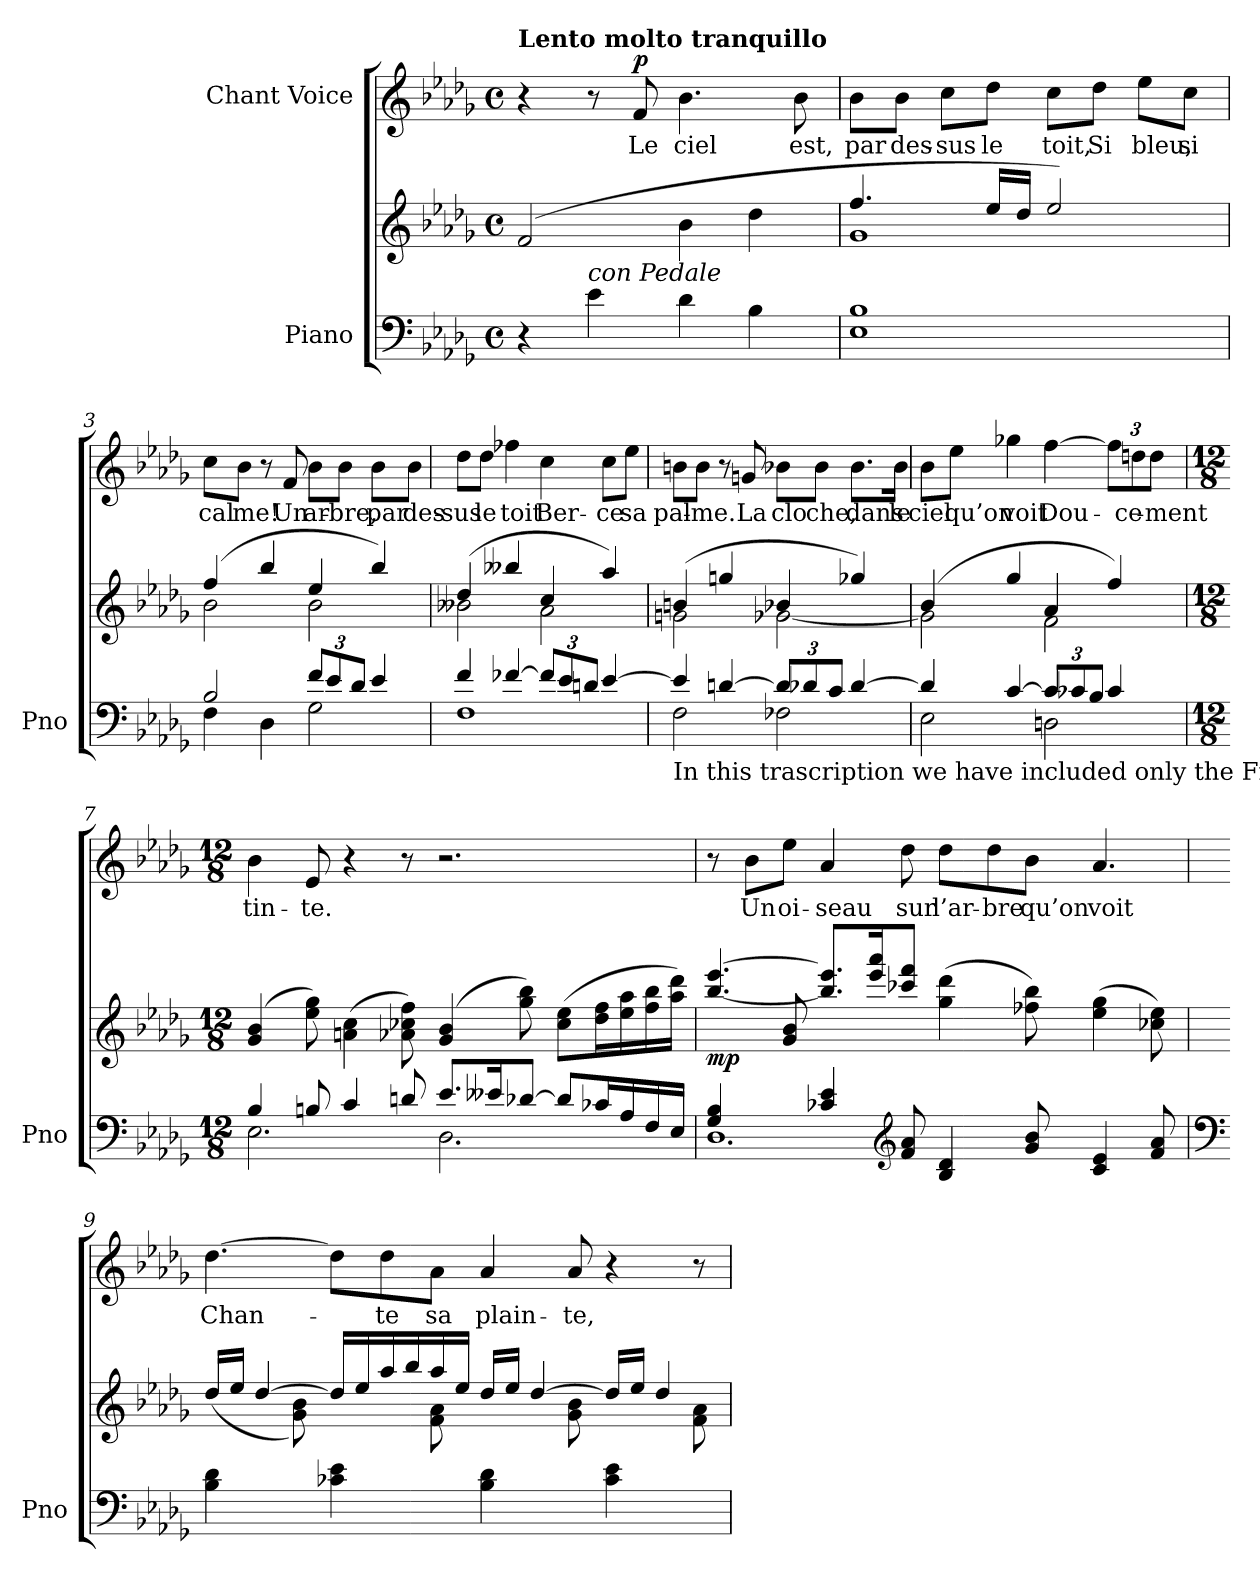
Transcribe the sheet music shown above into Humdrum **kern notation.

**kern	**kern	**dynam	**kern	**text	**dynam
*part2	*part2	*part2	*part1	*part1	*part1
*staff3	*staff2	*staff2/3	*staff1	*staff1	*staff1
*I"Piano	*	*	*I"Chant                                  Voice	*	*
*I'Pno	*	*	*	*	*
*clefF4	*clefG2	*	*clefG2	*	*
*k[b-e-a-d-g-]	*k[b-e-a-d-g-]	*	*k[b-e-a-d-g-]	*	*
*M4/4	*M4/4	*	*M4/4	*	*
*met(c)	*met(c)	*	*met(c)	*	*
=1	=1	=1	=1	=1	=1
!	!	!	!LO:TX:a:B:t=Lento molto tranquillo	!	!
!	!	!LO:DY:b	!	!	!
!	!	!LO:DY:n=1:b	!	!	!
4r	(2f/	pp other-dynamics	4r	.	.
!LO:TX:i:t=con Pedale	!	!	!	!	!
4e-\	.	.	8r	.	.
!	!	!	!	!	!LO:DY:a
.	.	.	8f/	Le	p
4d-\	4b-\	.	4.b-\	ciel	.
4B-\	4dd-\	.	.	.	.
.	.	.	8b-\	est,	.
=2	=2	=2	=2	=2	=2
*	*^	*	*	*	*
1E- 1B-	4.ff/	1g-	.	8b-\L	par	.
.	.	.	.	8b-\J	des-	.
.	.	.	.	8cc\L	-sus	.
.	16ee-/LL	.	.	8dd-\J	le	.
.	16dd-/JJ	.	.	.	.	.
.	2ee-/)	.	.	8cc\L	toit,	.
.	.	.	.	8dd-\J	Si	.
.	.	.	.	8ee-\L	bleu,	.
.	.	.	.	8cc\J	si	.
=3	=3	=3	=3	=3	=3	=3
*^	*	*	*	*	*	*
2B-/	4F\	(4ff/	2b-\	.	8cc\L	cal-	.
.	.	.	.	.	8b-\J	-me!	.
.	4D-\	4bb-/	.	.	8r	.	.
.	.	.	.	.	8f/	Un	.
*Xbrackettup	*	*	*	*	*	*	*
12f/L	2G-\	4ee-/	2b-\	.	8b-\L	ar-	.
12e-/	.	.	.	.	.	.	.
.	.	.	.	.	8b-\J	-bre,	.
12d-/J	.	.	.	.	.	.	.
4e-/	.	4bb-/)	.	.	8b-\L	par-	.
.	.	.	.	.	8b-\J	-des-	.
=4	=4	=4	=4	=4	=4	=4	=4
4f/	1F	(4dd-/	2b--X\	.	8dd-\L	-sus	.
.	.	.	.	.	8dd-\J	le	.
[4f-X/	.	4bb--X/	.	.	4ff-X\	toit	.
12f-/L]	.	4cc/	2a-\	.	4cc\	Ber-	.
12e-/	.	.	.	.	.	.	.
12dn/J	.	.	.	.	.	.	.
[4e-/	.	4aa-/)	.	.	8cc\L	-ce	.
.	.	.	.	.	8ee-\J	sa	.
=5	=5	=5	=5	=5	=5	=5	=5
!LO:TX:b:t=In this trascription we have included only the French lyrics by Paul Verlaine, because the German text by Gerhard Tischer (1877 - 1959) is still under copyright.	!	!	!	!	!	!	!
4e-/]	2F\	(4bn/	2gn\	.	8bn\L	pal-	.
.	.	.	.	.	8b\J	-me.	.
[4dn/	.	4ggn/	.	.	8r	.	.
.	.	.	.	.	8gn/	La	.
12d/L]	2F-X\	4b-X/	[2g-X\	.	8b-X\L	clo-	.
12d-X/	.	.	.	.	.	.	.
.	.	.	.	.	8b-\J	-che,	.
12c/J	.	.	.	.	.	.	.
[4d-/	.	4gg-X/)	.	.	8.b-\L	dans	.
.	.	.	.	.	16b-\Jk	le	.
=6	=6	=6	=6	=6	=6	=6	=6
4d-/]	2E-\	(4b-/	2g-\]	.	8b-\L	ciel	.
.	.	.	.	.	8ee-\J	qu’on	.
[4c/	.	4gg-/	.	.	4gg-X\	voit	.
12c/L]	2Dn\	4a-/	2f\	.	[4ff\	Dou-	.
12c-X/	.	.	.	.	.	.	.
12B-/J	.	.	.	.	.	.	.
4c-/	.	4ff/)	.	.	12ff\L]	.	.
.	.	.	.	.	12ddn\	-ce-	.
.	.	.	.	.	12dd\J	-ment	.
*	*	*v	*v	*	*	*	*
=7	=7	=7	=7	=7	=7	=7
*M12/8	*	*M12/8	*	*M12/8	*	*
4B-/	2.E-\	(4g-/ 4b-/	.	4b-\	tin-	.
8Bn/	.	8ee-\ 8gg-\)	.	8e-/	-te.	.
4c/	.	(4an\ 4cc\	.	4r	.	.
8dn/	.	8a-X\ 8cc-X\ 8ff\)	.	8r	.	.
8.e-/L	2.D-\	(4g-/ 4b-/	.	2.r	.	.
16e--X/K	.	.	.	.	.	.
[8d-X/J	.	8gg-\ 8bb-\)	.	.	.	.
8d-/L]	.	(8cc-\ 8ee-\L	.	.	.	.
16c-X/L	.	16dd-\ 16ff\L	.	.	.	.
16A-/	.	16ee-\ 16aa-\	.	.	.	.
16F/	.	16ff\ 16bb-\	.	.	.	.
16E-/JJ	.	16aa-\ 16ddd-\JJ)	.	.	.	.
=8	=8	=8	=8	=8	=8	=8
*	*	*^	*	*	*	*
!	!	!	!	!LO:DY:b	!	!	!
(4G-/ 4B-/	1.D-	[>4.bb-/ [4.eee-/	4ryy	mp	8r	.	.
.	.	.	.	.	8b-\L	Un	.
8ryy	.	.	8g-/ 8b-/)	.	8ee-\J	oi-	.
4c-X/ 4e-/	.	8.bb-/] 8.eee-/]L	1ryy	.	4a-/	-seau	.
.	.	16eee-/ 16aaa-/K	.	.	.	.	.
*clefG2	*	*	*	*	*	*	*
8f/ 8a-/	.	8ccc-X/ 8fff/J	.	.	8dd-\	sur	.
4B-/ 4d-/	.	(4gg-\ 4ddd-\	.	.	8dd-\L	l’ar-	.
.	.	.	.	.	8dd-\	-bre	.
8g-/ 8b-/	.	8ff-X\ 8bb-\)	.	.	8b-\J	qu’on	.
4c-j/ 4e-/	.	(4ee-\ 4gg-\	.	.	4.a-/	voit	.
8f/ 8a-/	.	8cc-X\ 8ee-\)	8ryy	.	.	.	.
*v	*v	*	*	*	*	*	*
=9	=9	=9	=9	=9	=9	=9
*clefF4	*	*	*	*	*	*
(4B-\ 4d-\	(>16dd-/LL	4ryy	.	[4.dd-\	Chan-	.
.	16ee-/JJ	.	.	.	.	.
.	[>4dd-/	.	.	.	.	.
8ryy	.	8g-\ 8b-\)	.	.	.	.
(4c-X\ 4e-\	16dd-/LL]	4ryy	.	8dd-\L]	.	.
.	16ee-/	.	.	.	.	.
.	16aa-/	.	.	8dd-\	-te	.
.	16bb-/	.	.	.	.	.
8ryy	16aa-/	8f\ 8a-\)	.	8a-\J	sa	.
.	16ee-/JJ	.	.	.	.	.
(4B-\ 4d-\	16dd-/LL	4ryy	.	4a-/	plain-	.
.	16ee-/JJ	.	.	.	.	.
.	[>4dd-/	.	.	.	.	.
8ryy	.	8g-\ 8b-\)	.	8a-/	-te,	.
(4c-\ 4e-\	16dd-/LL]	4ryy	.	4r	.	.
.	16ee-/JJ	.	.	.	.	.
.	4dd-/)	.	.	.	.	.
8ryy	.	8f\ 8a-\)	.	8r	.	.
*	*v	*v	*	*	*	*
=	=	=	=	=	=
*-	*-	*-	*-	*-	*-
